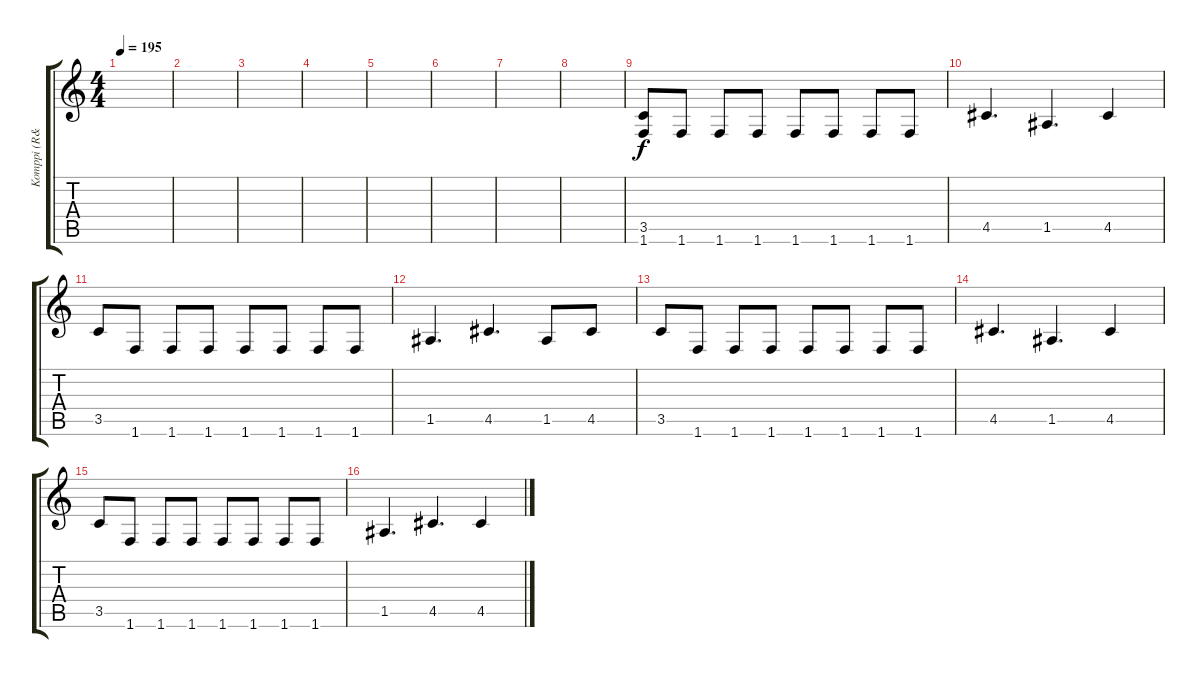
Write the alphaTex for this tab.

\track ("Komppi (R&J soolo)" "Komppi (R&") {instrument distortionguitar}
\staff {score tabs}
\tuning (E4 B3 G3 D3 A2 E2) {hide}
\ts (4 4)
\tempo 195
\clef g2
\ks c
|
|
|
|
|
|
|
|
(3.5 1.6).8 1.6.8 1.6.8 1.6.8 1.6.8 1.6.8 1.6.8 1.6.8 |
4.5.4{d} 1.5.4{d} 4.5.4 |
3.5.8 1.6.8 1.6.8 1.6.8 1.6.8 1.6.8 1.6.8 1.6.8 |
1.5.4{d} 4.5.4{d} 1.5.8 4.5.8 |
3.5.8 1.6.8 1.6.8 1.6.8 1.6.8 1.6.8 1.6.8 1.6.8 |
4.5.4{d} 1.5.4{d} 4.5.4 |
3.5.8 1.6.8 1.6.8 1.6.8 1.6.8 1.6.8 1.6.8 1.6.8 |
1.5.4{d} 4.5.4{d} 4.5.4
